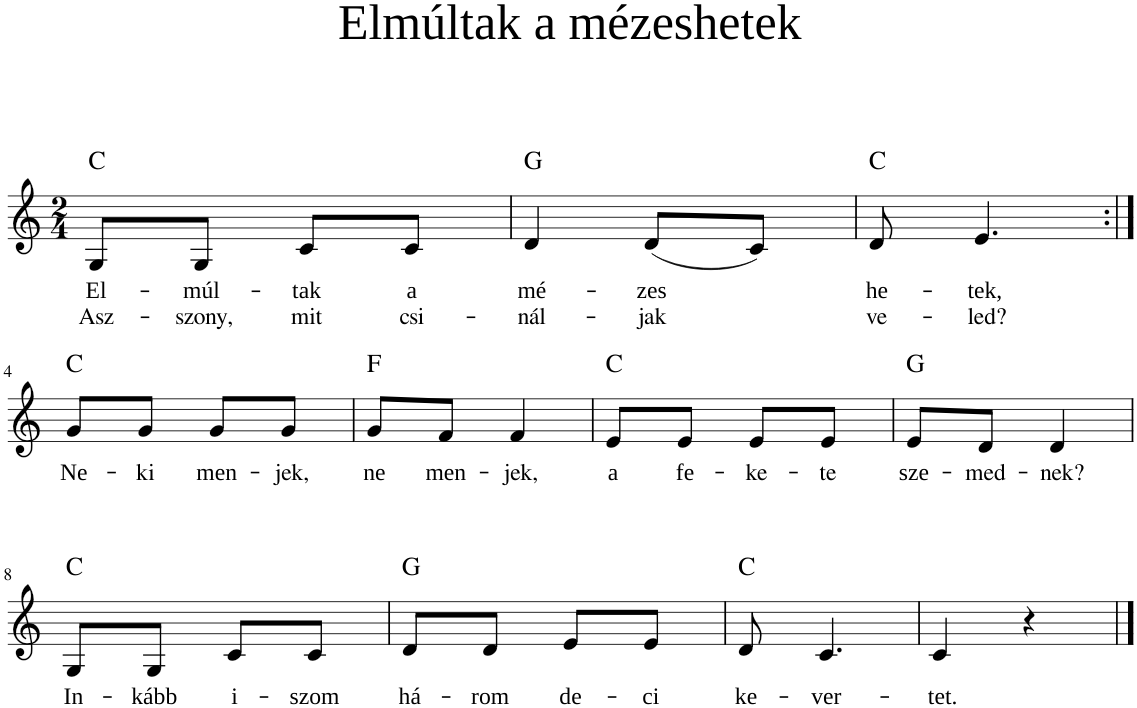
**kern	**text	**text	**harte
*part1	*part1	*part1	*part1
*staff1	*staff1	*staff1	*
*I"Piano	*	*	*
*I'Pno	*	*	*
*clefG2	*	*	*
*k[]	*	*	*
*M2/4	*	*	*
=1	=1	=1	=1
!	!LO:LY:b	!LO:LY:b	!
8G/L	El-	Asz-	C:maj
!	!LO:LY:b	!LO:LY:b	!
8G/J	-múl-	-szony,	.
!	!LO:LY:b	!LO:LY:b	!
8c/L	-tak	mit	.
!	!LO:LY:b	!LO:LY:b	!
8c/J	a	csi-	.
=2	=2	=2	=2
!	!LO:LY:b	!LO:LY:b	!
4d/	mé-	-nál-	G:maj
!	!LO:LY:b	!LO:LY:b	!
(8d/L	-zes	-jak	.
8c/J)	.	.	.
=3	=3	=3	=3
!	!LO:LY:b	!LO:LY:b	!
8d/	he-	ve-	C:maj
!	!LO:LY:b	!LO:LY:b	!
4.e/	-tek,	-led?	.
!!LO:LB:g=z
=4:|!	=4:|!	=4:|!	=4:|!
!	!LO:LY:b	!	!
8g/L	Ne-	.	C:maj
!	!LO:LY:b	!	!
8g/J	-ki	.	.
!	!LO:LY:b	!	!
8g/L	men-	.	.
!	!LO:LY:b	!	!
8g/J	-jek,	.	.
=5	=5	=5	=5
!	!LO:LY:b	!	!
8g/L	ne	.	F:maj
!	!LO:LY:b	!	!
8f/J	men-	.	.
!	!LO:LY:b	!	!
4f/	-jek,	.	.
=6	=6	=6	=6
!	!LO:LY:b	!	!
8e/L	a	.	C:maj
!	!LO:LY:b	!	!
8e/J	fe-	.	.
!	!LO:LY:b	!	!
8e/L	-ke-	.	.
!	!LO:LY:b	!	!
8e/J	-te	.	.
=7	=7	=7	=7
!	!LO:LY:b	!	!
8e/L	sze-	.	G:maj
!	!LO:LY:b	!	!
8d/J	-med-	.	.
!	!LO:LY:b	!	!
4d/	-nek?	.	.
!!LO:LB:g=z
=8	=8	=8	=8
!	!LO:LY:b	!	!
8G/L	In-	.	C:maj
!	!LO:LY:b	!	!
8G/J	-kább	.	.
!	!LO:LY:b	!	!
8c/L	i-	.	.
!	!LO:LY:b	!	!
8c/J	-szom	.	.
=9	=9	=9	=9
!	!LO:LY:b	!	!
8d/L	há-	.	G:maj
!	!LO:LY:b	!	!
8d/J	-rom	.	.
!	!LO:LY:b	!	!
8e/L	de-	.	.
!	!LO:LY:b	!	!
8e/J	-ci	.	.
=10	=10	=10	=10
!	!LO:LY:b	!	!
8d/	ke-	.	C:maj
!	!LO:LY:b	!	!
4.c/	-ver-	.	.
=11	=11	=11	=11
!	!LO:LY:b	!	!
4c/	-tet.	.	.
4r	.	.	.
==	==	==	==
*-	*-	*-	*-
